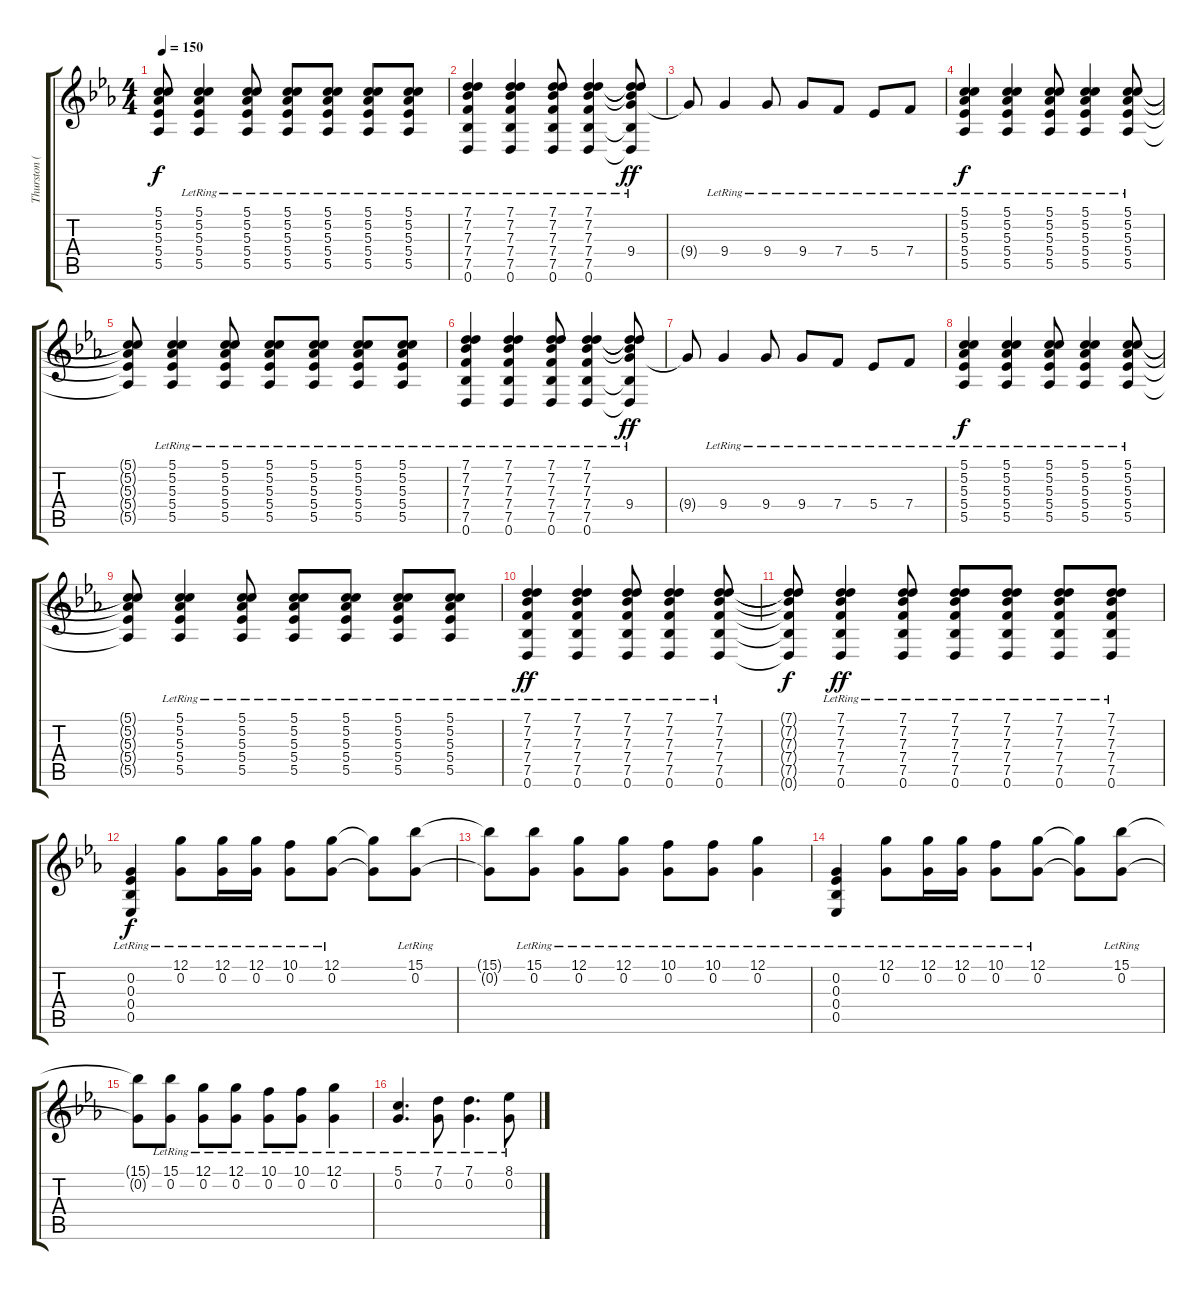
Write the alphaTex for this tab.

\track ("Thurston (clean)" "Thurston (") {instrument electricguitarjazz}
\staff {score tabs}
\tuning (G3 G3 Eb3 Bb2 Eb2 D2) {hide}
\ts (4 4)
\tempo 150
\clef g2
\ks eb
(5.1{t} 5.2{t} 5.3{t} 5.4{t} 5.5{t}).8{dy f} (5.1{lr} 5.2{lr} 5.3{lr} 5.4{lr} 5.5{lr}).4 (5.1{lr} 5.2{lr} 5.3{lr} 5.4{lr} 5.5{lr}).8 (5.1{lr} 5.2{lr} 5.3{lr} 5.4{lr} 5.5{lr}).8 (5.1{lr} 5.2{lr} 5.3{lr} 5.4{lr} 5.5{lr}).8 (5.1{lr} 5.2{lr} 5.3{lr} 5.4{lr} 5.5{lr}).8 (5.1{lr} 5.2{lr} 5.3{lr} 5.4{lr} 5.5{lr}).8 |
(7.1 7.2 7.3{lr} 7.4 7.5 0.6).4 (7.1{lr} 7.2{lr} 7.3{lr} 7.4{lr} 7.5{lr} 0.6).4 (7.1{lr} 7.2{lr} 7.3{lr} 7.4{lr} 7.5{lr} 0.6).8 (7.1{lr} 7.2{lr} 7.3{lr} 7.4{lr} 7.5{lr} 0.6).4 (7.1{t} 7.2{t} 7.3{t} 9.4{lr} 7.5{t} 0.6{t}).8{dy ff} |
9.4{t}.8 9.4{lr}.4 9.4{lr}.8 9.4{lr}.8 7.4{lr}.8 5.4{lr}.8 7.4{lr}.8 |
(5.1{lr} 5.2{lr} 5.3{lr} 5.4{lr} 5.5{lr}).4{dy f} (5.1{lr} 5.2{lr} 5.3{lr} 5.4{lr} 5.5{lr}).4 (5.1{lr} 5.2{lr} 5.3{lr} 5.4{lr} 5.5{lr}).8 (5.1{lr} 5.2{lr} 5.3{lr} 5.4{lr} 5.5{lr}).4 (5.1{lr} 5.2{lr} 5.3{lr} 5.4{lr} 5.5{lr}).8 |
(5.1{t} 5.2{t} 5.3{t} 5.4{t} 5.5{t}).8 (5.1{lr} 5.2{lr} 5.3{lr} 5.4{lr} 5.5{lr}).4 (5.1{lr} 5.2{lr} 5.3{lr} 5.4{lr} 5.5{lr}).8 (5.1{lr} 5.2{lr} 5.3{lr} 5.4{lr} 5.5{lr}).8 (5.1{lr} 5.2{lr} 5.3{lr} 5.4{lr} 5.5{lr}).8 (5.1{lr} 5.2{lr} 5.3{lr} 5.4{lr} 5.5{lr}).8 (5.1{lr} 5.2{lr} 5.3{lr} 5.4{lr} 5.5{lr}).8 |
(7.1 7.2 7.3{lr} 7.4 7.5 0.6).4 (7.1{lr} 7.2{lr} 7.3{lr} 7.4{lr} 7.5{lr} 0.6).4 (7.1{lr} 7.2{lr} 7.3{lr} 7.4{lr} 7.5{lr} 0.6).8 (7.1{lr} 7.2{lr} 7.3{lr} 7.4{lr} 7.5{lr} 0.6).4 (7.1{t} 7.2{t} 7.3{t} 9.4{lr} 7.5{t} 0.6{t}).8{dy ff} |
9.4{t}.8 9.4{lr}.4 9.4{lr}.8 9.4{lr}.8 7.4{lr}.8 5.4{lr}.8 7.4{lr}.8 |
(5.1{lr} 5.2{lr} 5.3{lr} 5.4{lr} 5.5{lr}).4{dy f} (5.1{lr} 5.2{lr} 5.3{lr} 5.4{lr} 5.5{lr}).4 (5.1{lr} 5.2{lr} 5.3{lr} 5.4{lr} 5.5{lr}).8 (5.1{lr} 5.2{lr} 5.3{lr} 5.4{lr} 5.5{lr}).4 (5.1{lr} 5.2{lr} 5.3{lr} 5.4{lr} 5.5{lr}).8 |
(5.1{t} 5.2{t} 5.3{t} 5.4{t} 5.5{t}).8 (5.1{lr} 5.2{lr} 5.3{lr} 5.4{lr} 5.5{lr}).4 (5.1{lr} 5.2{lr} 5.3{lr} 5.4{lr} 5.5{lr}).8 (5.1{lr} 5.2{lr} 5.3{lr} 5.4{lr} 5.5{lr}).8 (5.1{lr} 5.2{lr} 5.3{lr} 5.4{lr} 5.5{lr}).8 (5.1{lr} 5.2{lr} 5.3{lr} 5.4{lr} 5.5{lr}).8 (5.1{lr} 5.2{lr} 5.3{lr} 5.4{lr} 5.5{lr}).8 |
(7.1{lr} 7.2{lr} 7.3{lr} 7.4{lr} 7.5{lr} 0.6).4{dy ff} (7.1{lr} 7.2{lr} 7.3{lr} 7.4{lr} 7.5{lr} 0.6).4 (7.1{lr} 7.2{lr} 7.3{lr} 7.4{lr} 7.5{lr} 0.6).8 (7.1{lr} 7.2{lr} 7.3{lr} 7.4{lr} 7.5{lr} 0.6).4 (7.1{lr} 7.2{lr} 7.3{lr} 7.4{lr} 7.5{lr} 0.6).8 |
(7.1{t} 7.2{t} 7.3{t} 7.4{t} 7.5{t} 0.6{t}).8{dy f} (7.1{lr} 7.2{lr} 7.3{lr} 7.4{lr} 7.5{lr} 0.6).4{dy ff} (7.1{lr} 7.2{lr} 7.3{lr} 7.4{lr} 7.5{lr} 0.6).8 (7.1{lr} 7.2{lr} 7.3{lr} 7.4{lr} 7.5{lr} 0.6).8 (7.1{lr} 7.2{lr} 7.3{lr} 7.4{lr} 7.5{lr} 0.6).8 (7.1{lr} 7.2{lr} 7.3{lr} 7.4{lr} 7.5{lr} 0.6).8 (7.1{lr} 7.2{lr} 7.3{lr} 7.4{lr} 7.5{lr} 0.6).8 |
(0.2 0.3 0.4{lr} 0.5{lr}).4{dy f} (12.1{lr} 0.2{lr}).8 (12.1{lr} 0.2{lr}).16 (12.1{lr} 0.2{lr}).16 (10.1{lr} 0.2{lr}).8 (12.1{lr} 0.2{lr}).8 (12.1{t} 0.2{t}).8 (15.1{lr} 0.2{lr}).8 |
(15.1{t} 0.2{t}).8 (15.1 0.2{lr}).8 (12.1 0.2{lr}).8 (12.1 0.2{lr}).8 (10.1 0.2{lr}).8 (10.1{lr} 0.2).8 (12.1{lr} 0.2).4 |
(0.2 0.3 0.4{lr} 0.5{lr}).4 (12.1{lr} 0.2{lr}).8 (12.1{lr} 0.2{lr}).16 (12.1{lr} 0.2{lr}).16 (10.1{lr} 0.2{lr}).8 (12.1{lr} 0.2{lr}).8 (12.1{t} 0.2{t}).8 (15.1{lr} 0.2{lr}).8 |
(15.1{t} 0.2{t}).8 (15.1 0.2{lr}).8 (12.1 0.2{lr}).8 (12.1 0.2{lr}).8 (10.1 0.2{lr}).8 (10.1{lr} 0.2).8 (12.1{lr} 0.2).4 |
(5.1{lr} 0.2{lr}).4{d} (7.1{lr} 0.2{lr}).8 (7.1{lr} 0.2{lr}).4{d} (8.1{lr} 0.2{lr}).8
